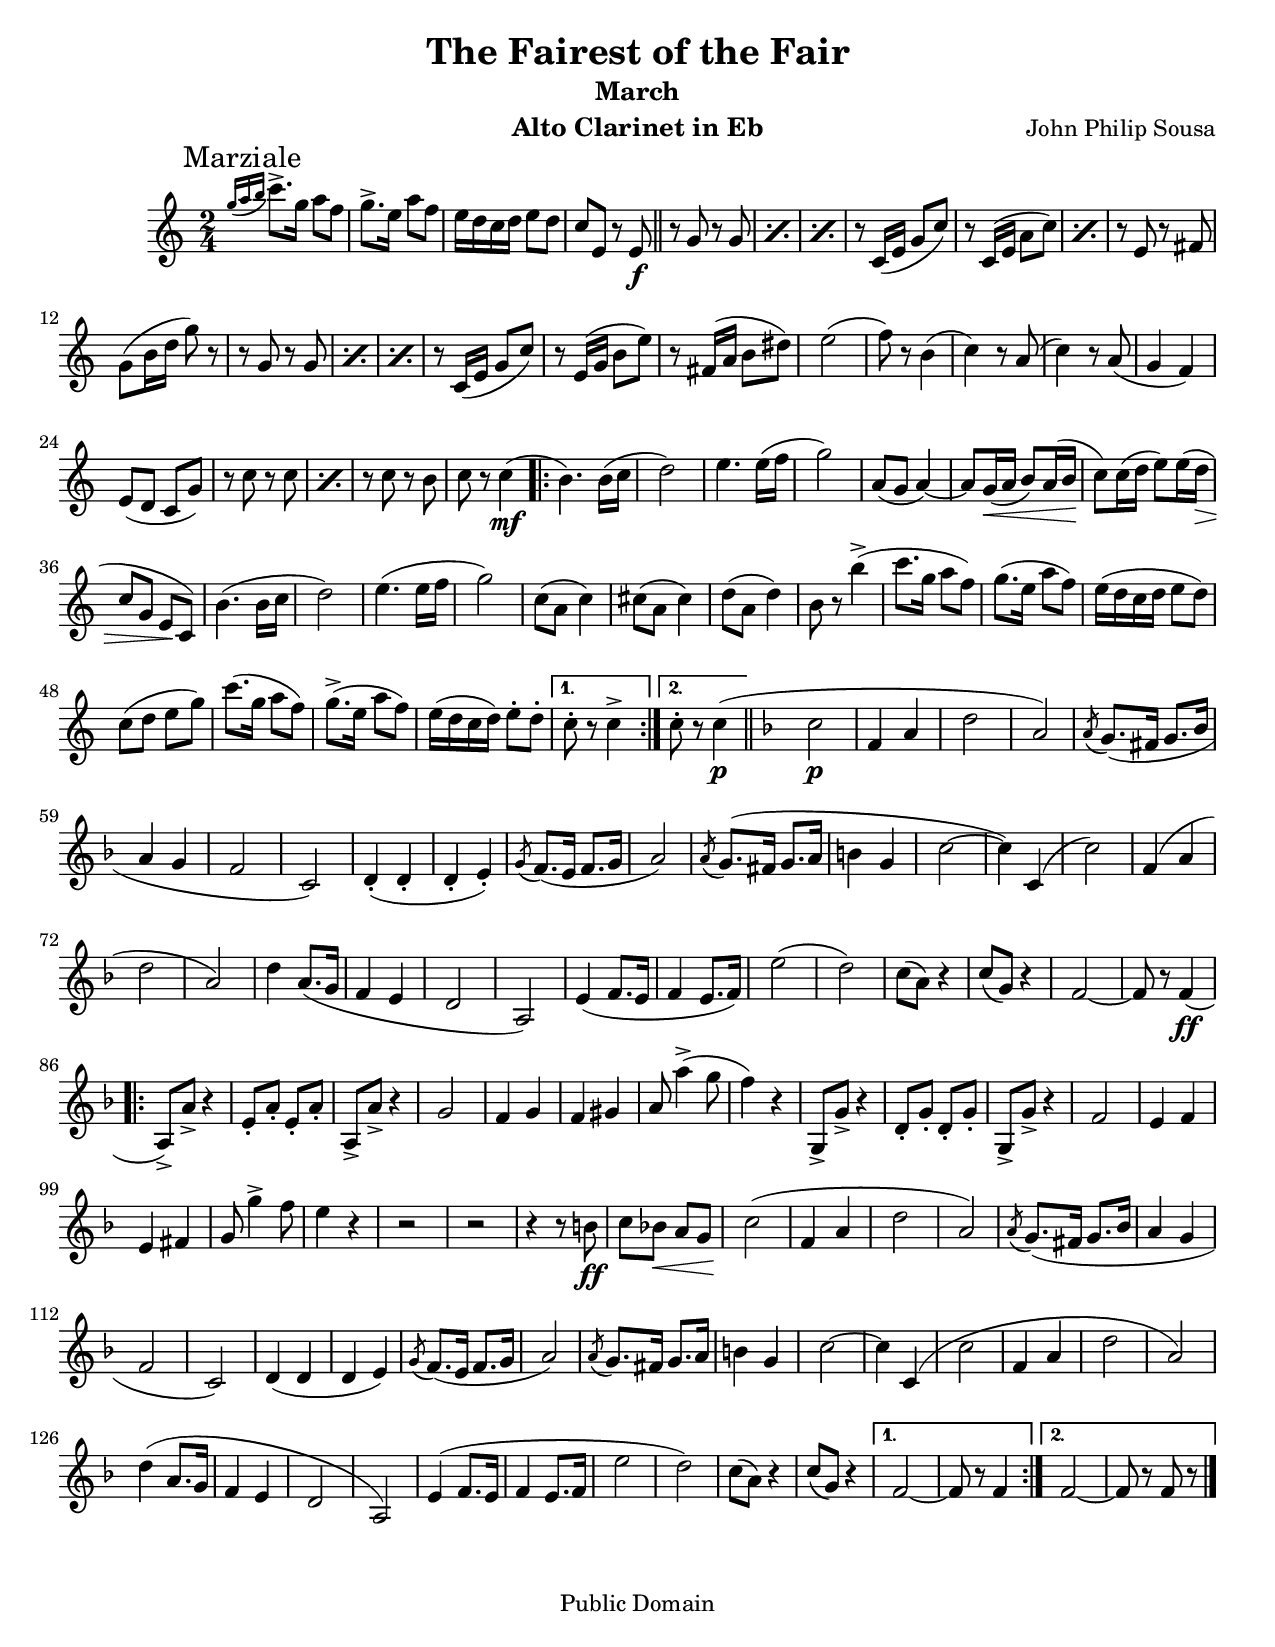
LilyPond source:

\version "2.16.2"
\include "JPSFotF.ly"

\paper {
  #(set-paper-size "letter")
}

\header {
  instrument = "Alto Clarinet in Eb"
}

\score {
  \new Staff { 
    \set Staff.midiInstrument = "clarinet" 
    \override Score.RehearsalMark #'break-align-symbol = #'time-signature
    \mark "Marziale"
    \altoClarinetInEb
  }
  
  \layout {}
  \midi {
    \tempo 4 = 120
  }
}

